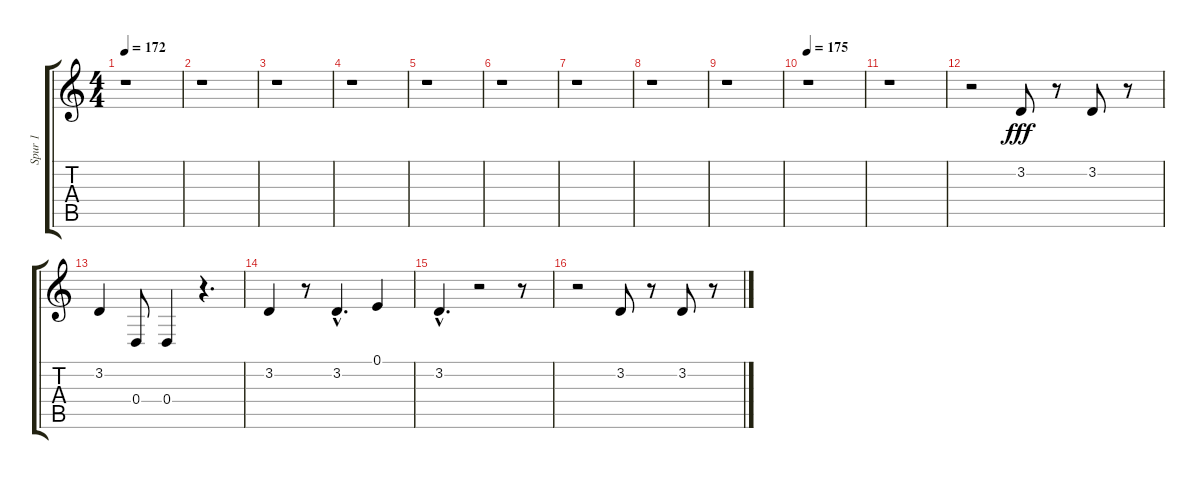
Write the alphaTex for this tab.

\track ("Spur 1" "Spur 1") {instrument clarinet}
\staff {score tabs}
\tuning (E4 B3 G3 D3 A2 E2) {hide}
\ts (4 4)
\tempo 172
\clef g2
\ks c
r.1{dy fff} |
r.1 |
r.1 |
r.1 |
r.1 |
r.1 |
r.1 |
r.1 |
r.1 |
\tempo 175
r.1 |
r.1 |
r.2 3.2.8 r.8 3.2.8 r.8 |
3.2.4 0.4.8 0.4.4 r.4{d} |
3.2.4 r.8 3.2{hac}.4{d} 0.1.4 |
3.2{hac}.4{d} r.2 r.8 |
r.2 3.2.8 r.8 3.2.8 r.8
